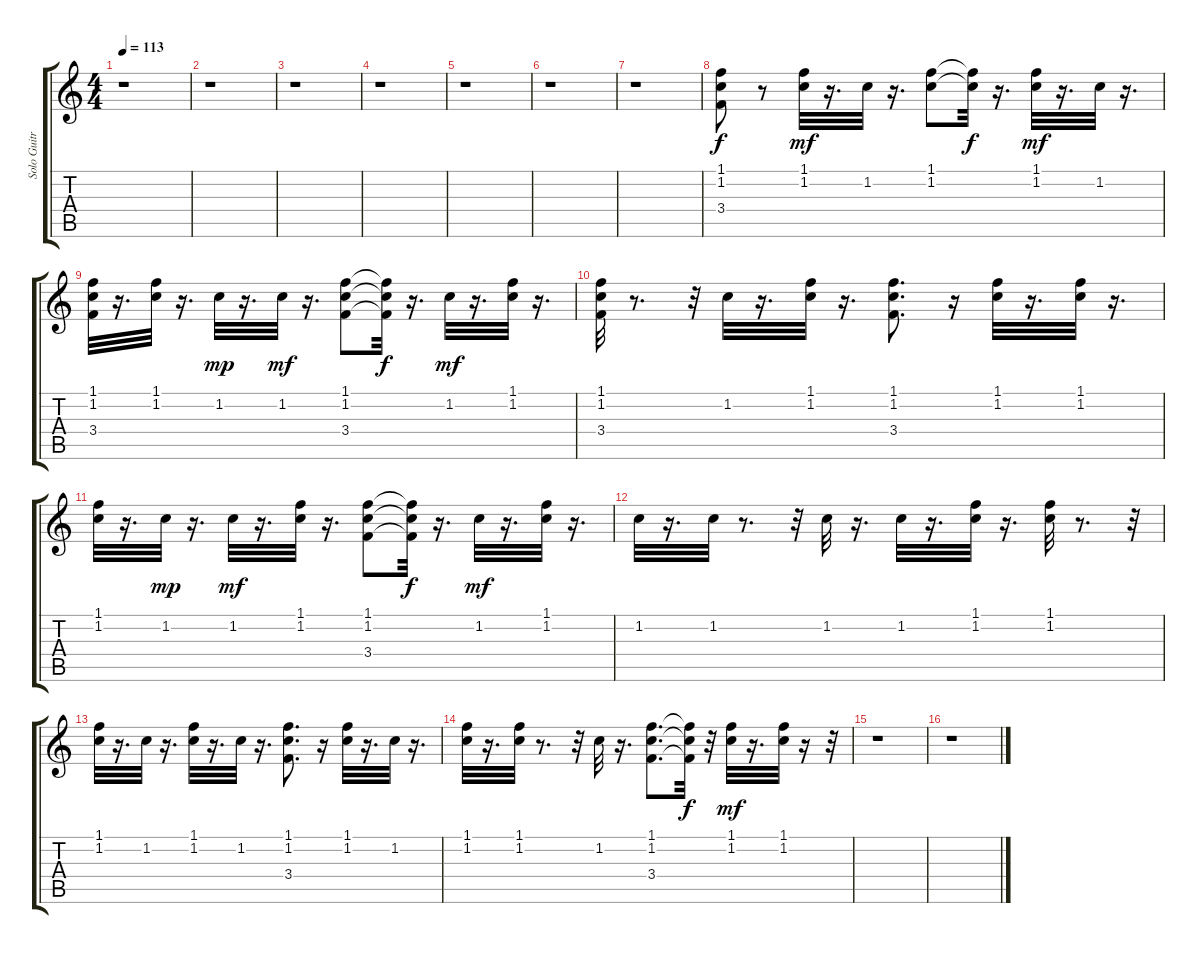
\track ("Solo Guitr" "Solo Guitr") {instrument distortionguitar}
\staff {score tabs}
\tuning (E4 B3 G3 D3 A2 E2) {hide}
\ts (4 4)
\tempo 113
\clef g2
\ks c
r.1{dy f} |
r.1 |
r.1 |
r.1 |
r.1 |
r.1 |
r.1 |
(1.1 1.2 3.4).8 r.8 (1.1 1.2).32{dy mf} r.16{d} 1.2.32 r.16{d} (1.1 1.2).8 (1.1{t} 1.2{t}).32{dy f} r.16{d} (1.1 1.2).32{dy mf} r.16{d} 1.2.32 r.16{d} |
(1.1 1.2 3.4).32 r.16{d} (1.1 1.2).32 r.16{d} 1.2.32{dy mp} r.16{d} 1.2.32{dy mf} r.16{d} (1.1 1.2 3.4).8 (1.1{t} 1.2{t} 3.4{t}).32{dy f} r.16{d} 1.2.32{dy mf} r.16{d} (1.1 1.2).32 r.16{d} |
(1.1 1.2 3.4).32 r.8{d} r.32 1.2.32 r.16{d} (1.1 1.2).32 r.16{d} (1.1 1.2 3.4).8{d} r.16 (1.1 1.2).32 r.16{d} (1.1 1.2).32 r.16{d} |
(1.1 1.2).32 r.16{d} 1.2.32{dy mp} r.16{d} 1.2.32{dy mf} r.16{d} (1.1 1.2).32 r.16{d} (1.1 1.2 3.4).8 (1.1{t} 1.2{t} 3.4{t}).32{dy f} r.16{d} 1.2.32{dy mf} r.16{d} (1.1 1.2).32 r.16{d} |
1.2.32 r.16{d} 1.2.32 r.8{d} r.32 1.2.32 r.16{d} 1.2.32 r.16{d} (1.1 1.2).32 r.16{d} (1.1 1.2).32 r.8{d} r.32 |
(1.1 1.2).32 r.16{d} 1.2.32 r.16{d} (1.1 1.2).32 r.16{d} 1.2.32 r.16{d} (1.1 1.2 3.4).8{d} r.16 (1.1 1.2).32 r.16{d} 1.2.32 r.16{d} |
(1.1 1.2).32 r.16{d} (1.1 1.2).32 r.8{d} r.32 1.2.32 r.16{d} (1.1 1.2 3.4).8{d} (1.1{t} 1.2{t} 3.4{t}).32{dy f} r.32 (1.1 1.2).32{dy mf} r.16{d} (1.1 1.2).32 r.16 r.32 |
r.1 |
r.1
